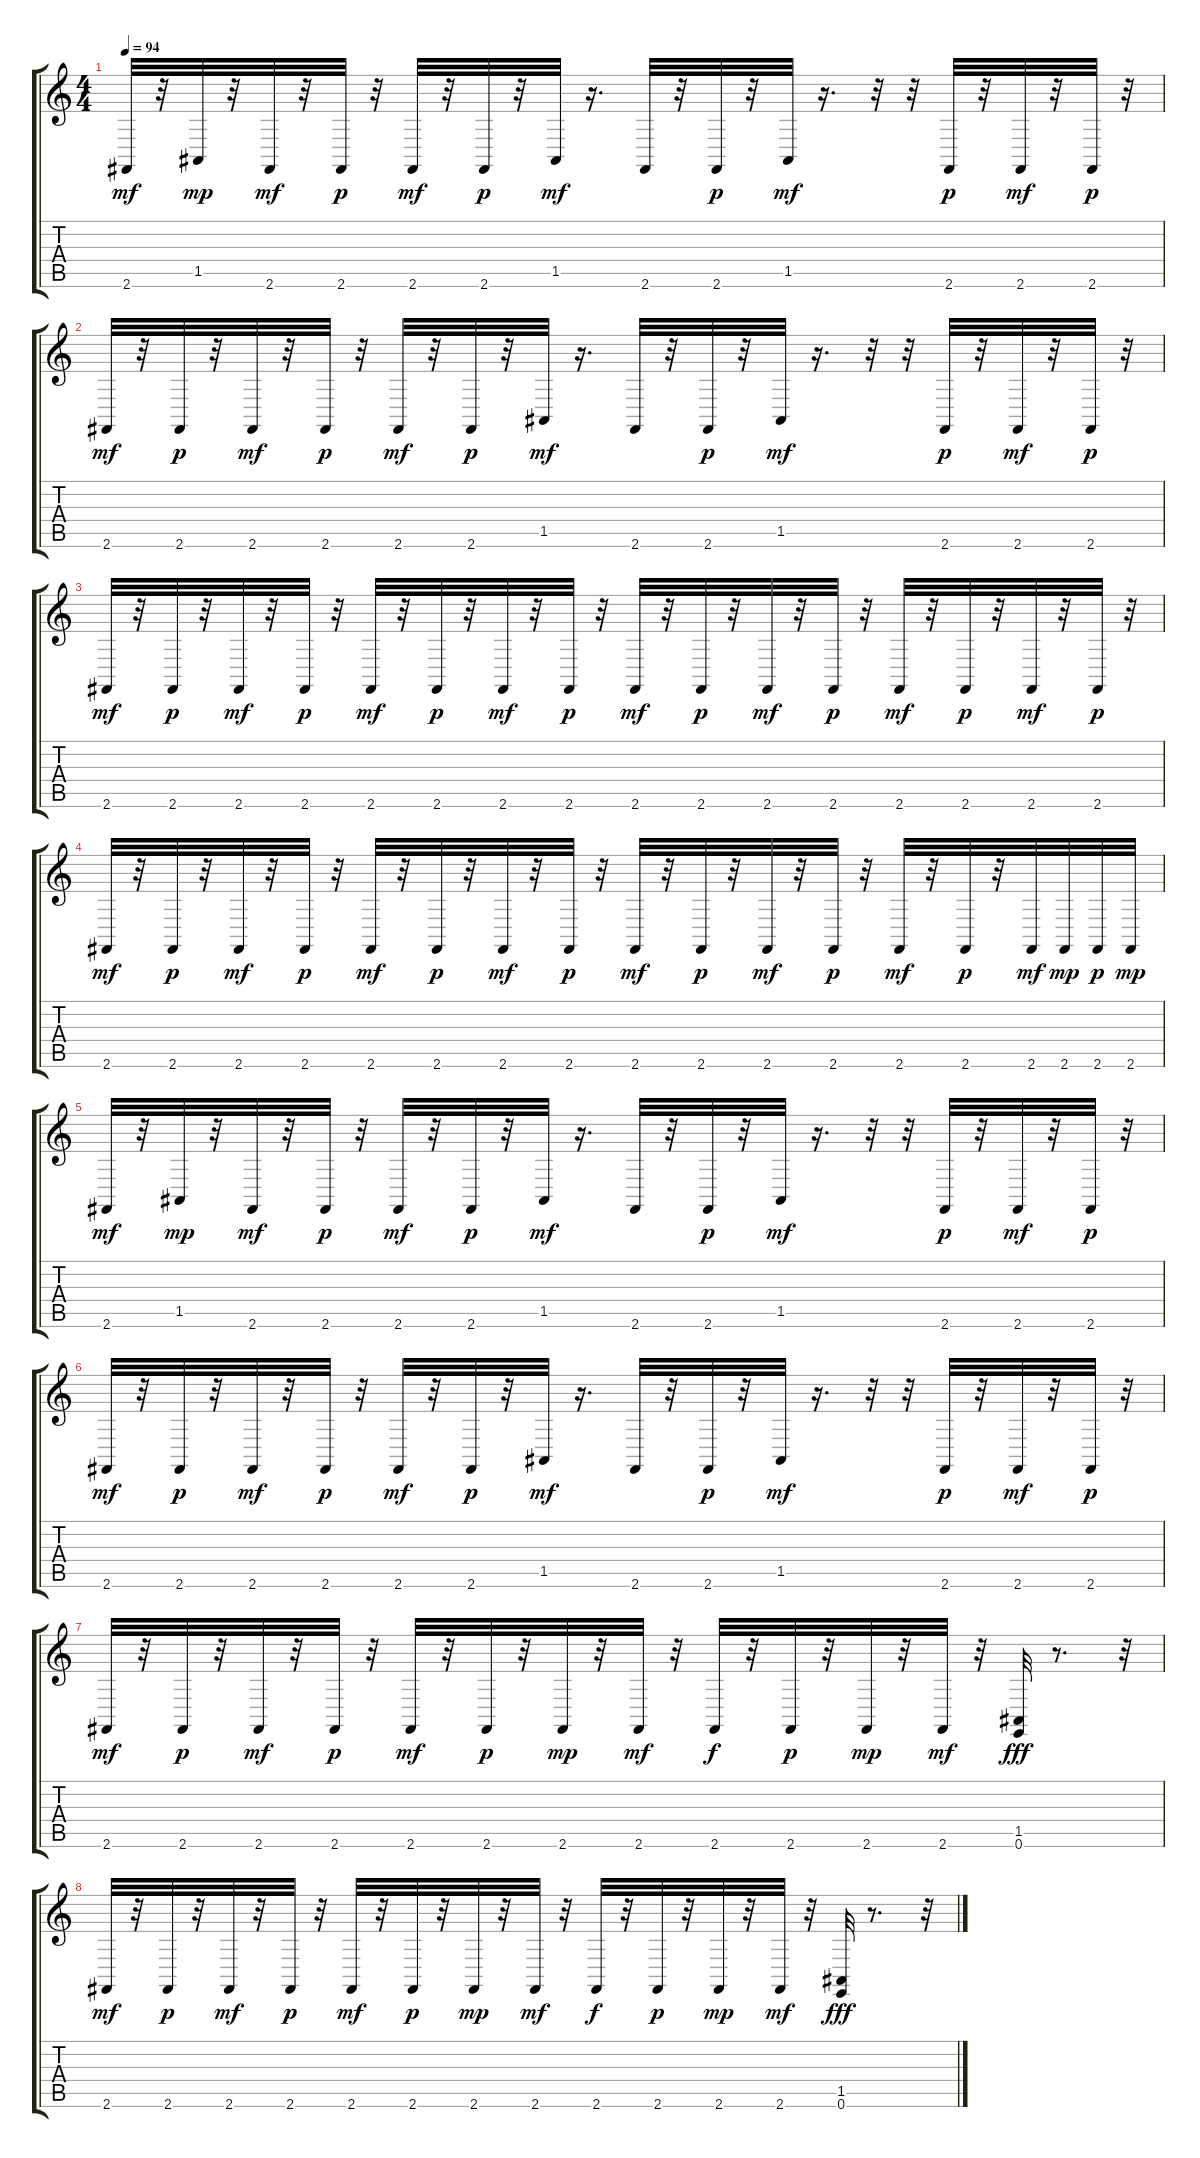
\track "" {instrument acousticgrandpiano}
\staff {score tabs}
\tuning (E4 B3 G3 D3 A2 E2) {hide}
\ts (4 4)
\tempo 94
\clef g2
\ks c
2.6.32{dy mf} r.32 1.5.32{dy mp} r.32 2.6.32{dy mf} r.32 2.6.32{dy p} r.32 2.6.32{dy mf} r.32 2.6.32{dy p} r.32 1.5.32{dy mf} r.16{d} 2.6.32 r.32 2.6.32{dy p} r.32 1.5.32{dy mf} r.16{d} r.32 r.32 2.6.32{dy p} r.32 2.6.32{dy mf} r.32 2.6.32{dy p} r.32 |
2.6.32{dy mf} r.32 2.6.32{dy p} r.32 2.6.32{dy mf} r.32 2.6.32{dy p} r.32 2.6.32{dy mf} r.32 2.6.32{dy p} r.32 1.5.32{dy mf} r.16{d} 2.6.32 r.32 2.6.32{dy p} r.32 1.5.32{dy mf} r.16{d} r.32 r.32 2.6.32{dy p} r.32 2.6.32{dy mf} r.32 2.6.32{dy p} r.32 |
2.6.32{dy mf} r.32 2.6.32{dy p} r.32 2.6.32{dy mf} r.32 2.6.32{dy p} r.32 2.6.32{dy mf} r.32 2.6.32{dy p} r.32 2.6.32{dy mf} r.32 2.6.32{dy p} r.32 2.6.32{dy mf} r.32 2.6.32{dy p} r.32 2.6.32{dy mf} r.32 2.6.32{dy p} r.32 2.6.32{dy mf} r.32 2.6.32{dy p} r.32 2.6.32{dy mf} r.32 2.6.32{dy p} r.32 |
2.6.32{dy mf} r.32 2.6.32{dy p} r.32 2.6.32{dy mf} r.32 2.6.32{dy p} r.32 2.6.32{dy mf} r.32 2.6.32{dy p} r.32 2.6.32{dy mf} r.32 2.6.32{dy p} r.32 2.6.32{dy mf} r.32 2.6.32{dy p} r.32 2.6.32{dy mf} r.32 2.6.32{dy p} r.32 2.6.32{dy mf} r.32 2.6.32{dy p} r.32 2.6.32{dy mf} 2.6.32{dy mp} 2.6.32{dy p} 2.6.32{dy mp} |
2.6.32{dy mf} r.32 1.5.32{dy mp} r.32 2.6.32{dy mf} r.32 2.6.32{dy p} r.32 2.6.32{dy mf} r.32 2.6.32{dy p} r.32 1.5.32{dy mf} r.16{d} 2.6.32 r.32 2.6.32{dy p} r.32 1.5.32{dy mf} r.16{d} r.32 r.32 2.6.32{dy p} r.32 2.6.32{dy mf} r.32 2.6.32{dy p} r.32 |
2.6.32{dy mf} r.32 2.6.32{dy p} r.32 2.6.32{dy mf} r.32 2.6.32{dy p} r.32 2.6.32{dy mf} r.32 2.6.32{dy p} r.32 1.5.32{dy mf} r.16{d} 2.6.32 r.32 2.6.32{dy p} r.32 1.5.32{dy mf} r.16{d} r.32 r.32 2.6.32{dy p} r.32 2.6.32{dy mf} r.32 2.6.32{dy p} r.32 |
2.6.32{dy mf} r.32 2.6.32{dy p} r.32 2.6.32{dy mf} r.32 2.6.32{dy p} r.32 2.6.32{dy mf} r.32 2.6.32{dy p} r.32 2.6.32{dy mp} r.32 2.6.32{dy mf} r.32 2.6.32{dy f} r.32 2.6.32{dy p} r.32 2.6.32{dy mp} r.32 2.6.32{dy mf} r.32 (1.5 0.6).32{dy fff} r.8{d} r.32 |
2.6.32{dy mf} r.32 2.6.32{dy p} r.32 2.6.32{dy mf} r.32 2.6.32{dy p} r.32 2.6.32{dy mf} r.32 2.6.32{dy p} r.32 2.6.32{dy mp} r.32 2.6.32{dy mf} r.32 2.6.32{dy f} r.32 2.6.32{dy p} r.32 2.6.32{dy mp} r.32 2.6.32{dy mf} r.32 (1.5 0.6).32{dy fff} r.8{d} r.32
